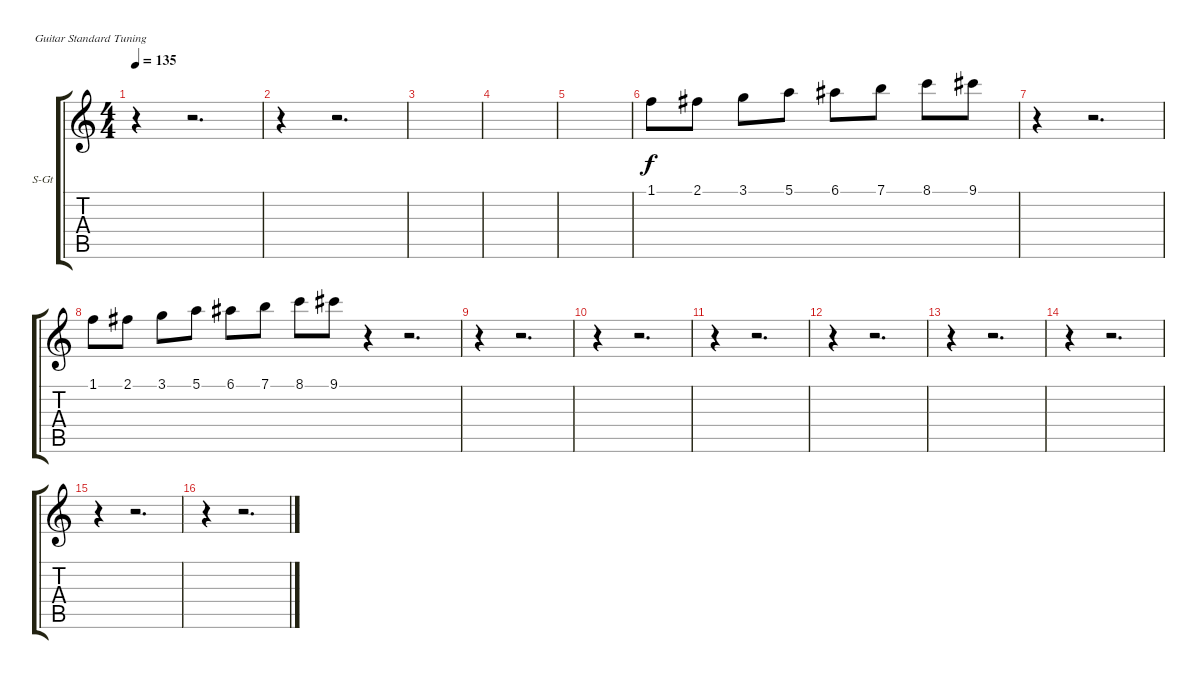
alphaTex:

\bracketExtendMode groupsimilarinstruments
\firstSystemTrackNameOrientation horizontal
\otherSystemsTrackNameOrientation horizontal
\track ("Vibraphone" "S-Gt") {instrument acousticguitarsteel}
\staff {score tabs}
\tuning (E4 B3 G3 D3 A2 E2)
\ts (4 4)
\tempo 135
\clef g2
\ks c
r.4{dy f} r.2{d} |
r.4 r.2{d} |
|
|
|
1.1.8 2.1.8 3.1.8 5.1.8 6.1.8 7.1.8 8.1.8 9.1.8 |
r.4 r.2{d} |
1.1.8 2.1.8 3.1.8 5.1.8 6.1.8 7.1.8 8.1.8 9.1.8 r.4 r.2{d} |
r.4 r.2{d} |
r.4 r.2{d} |
r.4 r.2{d} |
r.4 r.2{d} |
r.4 r.2{d} |
r.4 r.2{d} |
r.4 r.2{d} |
r.4 r.2{d}
